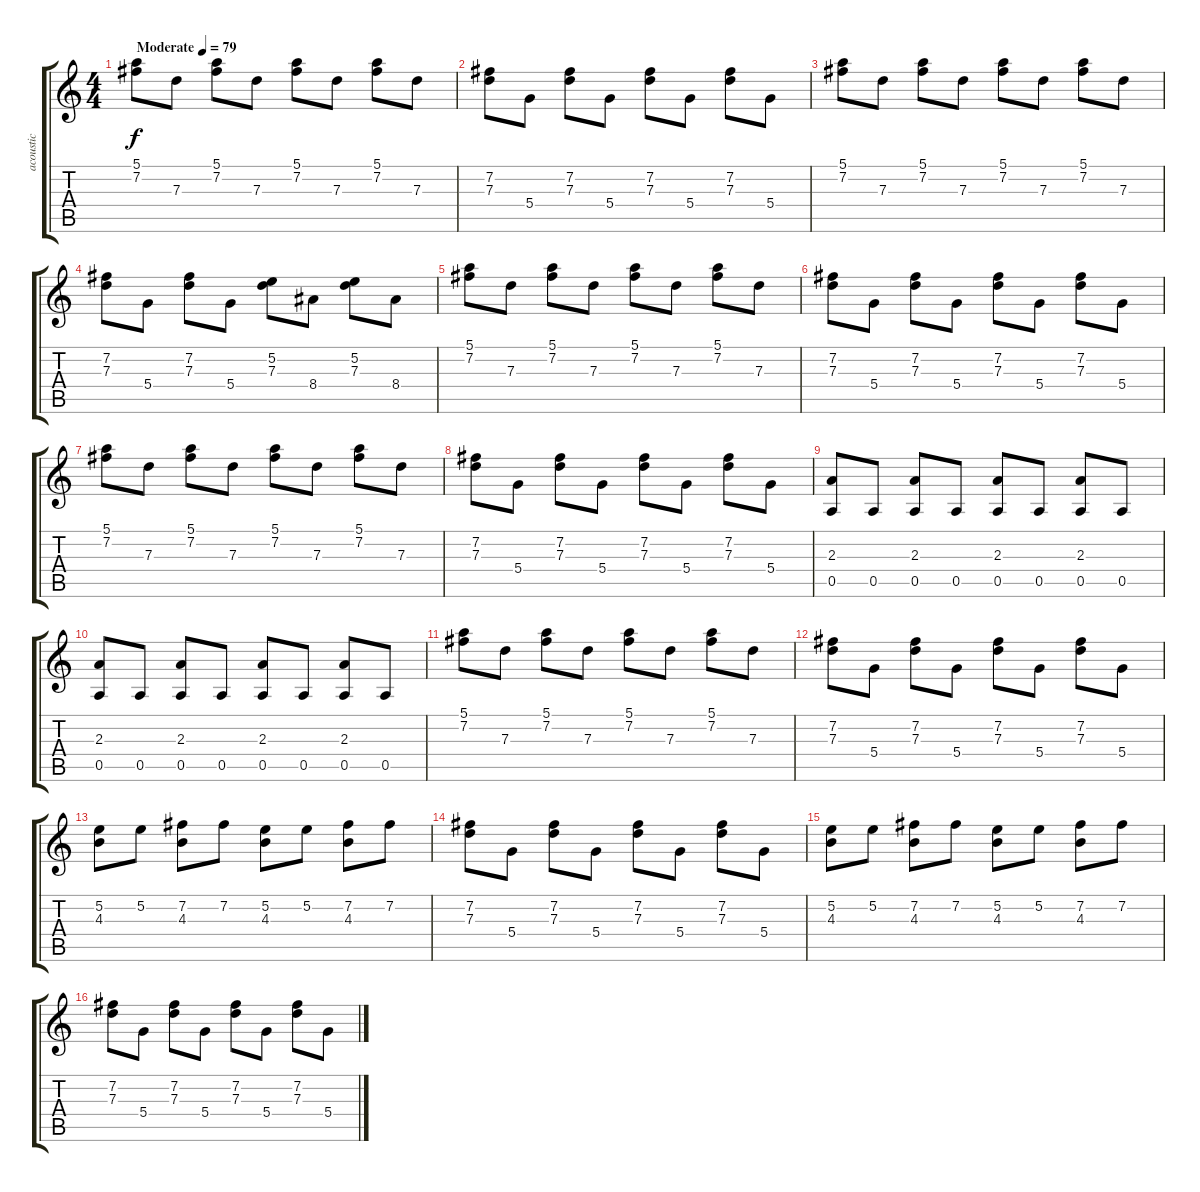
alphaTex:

\track ("acoustic" "acoustic") {instrument acousticguitarsteel}
\staff {score tabs}
\tuning (E4 B3 G3 D3 A2 E2) {hide}
\ts (4 4)
\tempo (79 "Moderate")
\clef g2
\ks c
(5.1 7.2).8{dy f instrument acousticguitarsteel} 7.3.8 (5.1 7.2).8 7.3.8 (5.1 7.2).8 7.3.8 (5.1 7.2).8 7.3.8 |
(7.2 7.3).8 5.4.8 (7.2 7.3).8 5.4.8 (7.2 7.3).8 5.4.8 (7.2 7.3).8 5.4.8 |
(5.1 7.2).8 7.3.8 (5.1 7.2).8 7.3.8 (5.1 7.2).8 7.3.8 (5.1 7.2).8 7.3.8 |
(7.2 7.3).8 5.4.8 (7.2 7.3).8 5.4.8 (5.2 7.3).8 8.4.8 (5.2 7.3).8 8.4.8 |
(5.1 7.2).8 7.3.8 (5.1 7.2).8 7.3.8 (5.1 7.2).8 7.3.8 (5.1 7.2).8 7.3.8 |
(7.2 7.3).8 5.4.8 (7.2 7.3).8 5.4.8 (7.2 7.3).8 5.4.8 (7.2 7.3).8 5.4.8 |
(5.1 7.2).8 7.3.8 (5.1 7.2).8 7.3.8 (5.1 7.2).8 7.3.8 (5.1 7.2).8 7.3.8 |
(7.2 7.3).8 5.4.8 (7.2 7.3).8 5.4.8 (7.2 7.3).8 5.4.8 (7.2 7.3).8 5.4.8 |
(2.3 0.5).8 0.5.8 (2.3 0.5).8 0.5.8 (2.3 0.5).8 0.5.8 (2.3 0.5).8 0.5.8 |
(2.3 0.5).8 0.5.8 (2.3 0.5).8 0.5.8 (2.3 0.5).8 0.5.8 (2.3 0.5).8 0.5.8 |
(5.1 7.2).8 7.3.8 (5.1 7.2).8 7.3.8 (5.1 7.2).8 7.3.8 (5.1 7.2).8 7.3.8 |
(7.2 7.3).8 5.4.8 (7.2 7.3).8 5.4.8 (7.2 7.3).8 5.4.8 (7.2 7.3).8 5.4.8 |
(5.2 4.3).8 5.2.8 (7.2 4.3).8 7.2.8 (5.2 4.3).8 5.2.8 (7.2 4.3).8 7.2.8 |
(7.2 7.3).8 5.4.8 (7.2 7.3).8 5.4.8 (7.2 7.3).8 5.4.8 (7.2 7.3).8 5.4.8 |
(5.2 4.3).8 5.2.8 (7.2 4.3).8 7.2.8 (5.2 4.3).8 5.2.8 (7.2 4.3).8 7.2.8 |
(7.2 7.3).8 5.4.8 (7.2 7.3).8 5.4.8 (7.2 7.3).8 5.4.8 (7.2 7.3).8 5.4.8
